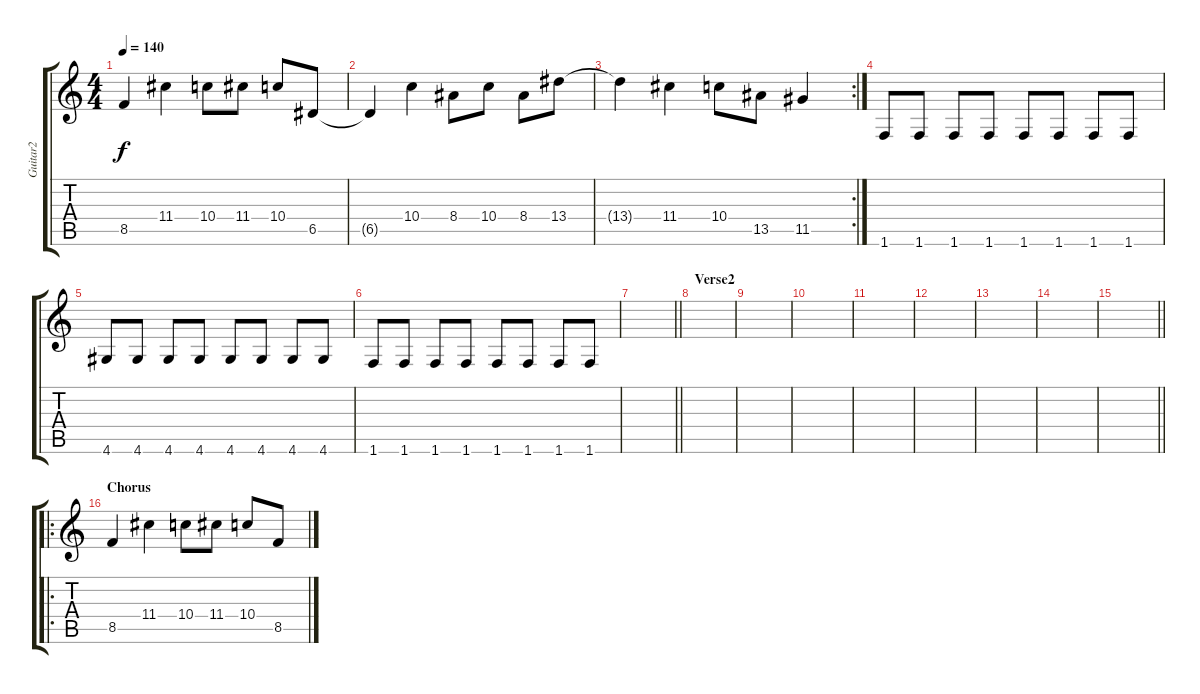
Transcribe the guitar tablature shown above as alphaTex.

\track ("Guitar2" "Guitar2") {instrument distortionguitar}
\staff {score tabs}
\tuning (E4 B3 G3 D3 A2 E2) {hide}
\ts (4 4)
\tempo 140
\clef g2
\ks c
8.5{t}.4{dy f} 11.4.4 10.4.8 11.4.8 10.4.8 6.5.8 |
6.5{t}.4 10.4.4 8.4.8 10.4.8 8.4.8 13.4.8 |
\rc 2
13.4{t}.4 11.4.4 10.4.8 13.5.8 11.5.4 |
1.6.8 1.6.8 1.6.8 1.6.8 1.6.8 1.6.8 1.6.8 1.6.8 |
4.6.8 4.6.8 4.6.8 4.6.8 4.6.8 4.6.8 4.6.8 4.6.8 |
1.6.8 1.6.8 1.6.8 1.6.8 1.6.8 1.6.8 1.6.8 1.6.8 |
\barLineRight lightlight
|
\section ("" "Verse2")
|
|
|
|
|
|
|
\barLineRight lightlight
|
\ro
\section ("" "Chorus")
8.5.4 11.4.4 10.4.8 11.4.8 10.4.8 8.5.8
